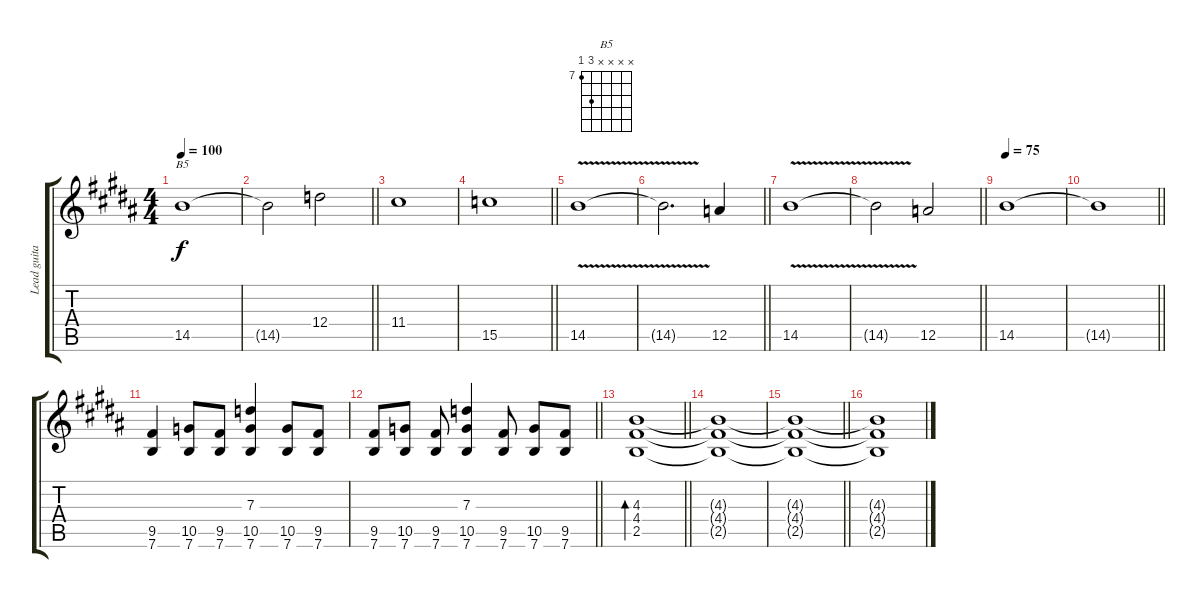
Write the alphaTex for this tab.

\track ("Lead guitar (Jacob Binzer)" "Lead guita") {instrument overdrivenguitar}
\staff {score tabs}
\tuning (E4 B3 G3 D3 A2 E2) {hide}
\chord ("B5" x x x x 9 7) {firstfret 7}
\ts (4 4)
\tempo 100
\clef g2
\ks b
14.5.1{ch "B5" dy f} |
\barLineRight lightlight
14.5{t}.2 12.4.2 |
11.4.1 |
\barLineRight lightlight
15.5.1 |
14.5{v}.1 |
\barLineRight lightlight
14.5{t}.2{d} 12.5.4 |
14.5{v}.1 |
\barLineRight lightlight
14.5{t}.2 12.5.2 |
\tempo 75
14.5.1 |
\barLineRight lightlight
14.5{t}.1 |
(9.5 7.6).4{instrument overdrivenguitar} (10.5 7.6).8 (9.5 7.6).8 (7.3 10.5 7.6).4 (10.5 7.6).8 (9.5 7.6).8 |
\barLineRight lightlight
(9.5 7.6).8 (10.5 7.6).8 (9.5 7.6).8 (7.3 10.5 7.6).4 (9.5 7.6).8 (10.5 7.6).8 (9.5 7.6).8 |
\barLineRight lightlight
(4.3 4.4 2.5).1{bd 480} |
(4.3{t} 4.4{t} 2.5{t}).1 |
\barLineRight lightlight
(4.3{t} 4.4{t} 2.5{t}).1 |
(4.3{t} 4.4{t} 2.5{t}).1
